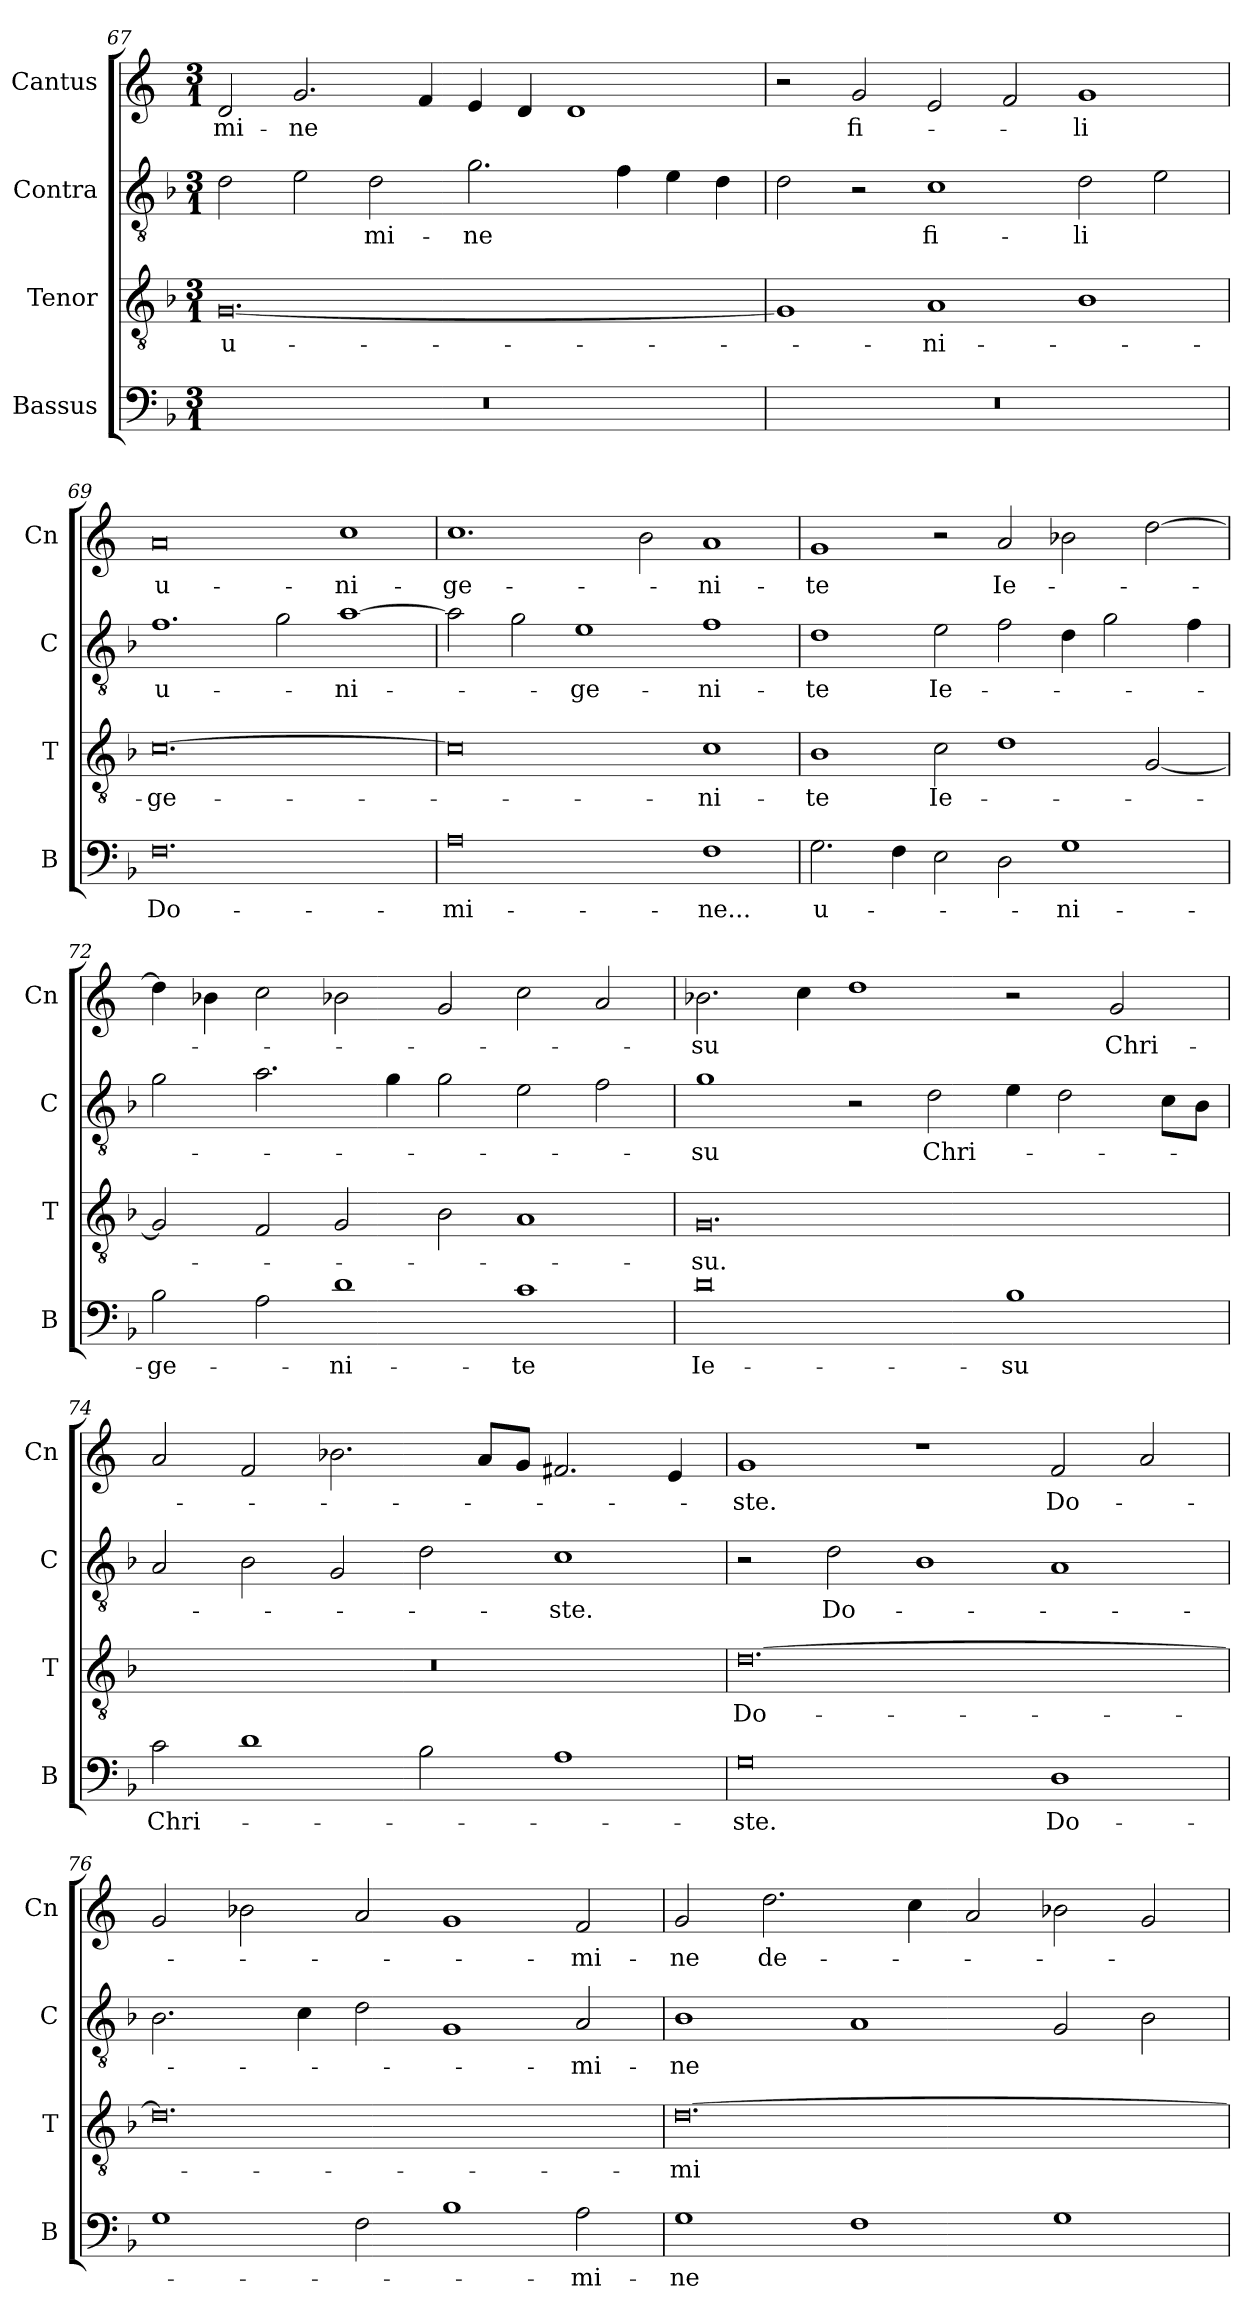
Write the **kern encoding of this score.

**kern	**text	**kern	**text	**kern	**text	**kern	**text
*part4	*part4	*part3	*part3	*part2	*part2	*part1	*part1
*staff4	*staff4	*staff3	*staff3	*staff2	*staff2	*staff1	*staff1
*I"Bassus	*	*I"Tenor	*	*I"Contra	*	*I"Cantus	*
*I'B	*	*I'T	*	*I'C	*	*I'Cn	*
*clefF4	*	*clefGv2	*	*clefGv2	*	*clefG2	*
*k[b-]	*	*k[b-]	*	*k[b-]	*	*k[]	*
*M3/1	*	*M3/1	*	*M3/1	*	*M3/1	*
=67	=67	=67	=67	=67	=67	=67	=67
0.r	.	[0.G	u-	2d\	.	2d/	-mi-
.	.	.	.	2e\	.	2.g/	-ne
.	.	.	.	2d\	-mi-	.	.
.	.	.	.	.	.	4f/	.
.	.	.	.	2.g\	-ne	4e/	.
.	.	.	.	.	.	4d/	.
.	.	.	.	.	.	1d	.
.	.	.	.	4f\	.	.	.
.	.	.	.	4e\	.	.	.
.	.	.	.	4d\	.	.	.
=68	=68	=68	=68	=68	=68	=68	=68
0.r	.	1G]	.	2d\	.	2r	.
.	.	.	.	2r	.	2g/	fi-
.	.	1A	-ni-	1c	fi-	2e/	.
.	.	.	.	.	.	2f/	.
.	.	1B-	.	2d\	-li	1g	-li
.	.	.	.	2e\	.	.	.
=69	=69	=69	=69	=69	=69	=69	=69
0.F	Do-	[0.c	-ge-	1.f	u-	0a	u-
.	.	.	.	2g\	.	.	.
.	.	.	.	[1a	-ni-	1cc	-ni-
=70	=70	=70	=70	=70	=70	=70	=70
0A	-mi-	0c]	.	2a\]	.	1.cc	-ge-
.	.	.	.	2g\	.	.	.
.	.	.	.	1e	-ge-	.	.
.	.	.	.	.	.	2b\	.
1F	-ne...	1c	-ni-	1f	-ni-	1a	-ni-
=71	=71	=71	=71	=71	=71	=71	=71
2.G\	u-	1B-	-te	1d	-te	1g	-te
4F\	.	.	.	.	.	.	.
2E\	.	2c\	Ie-	2e\	Ie-	2r	.
2D\	.	1d	.	2f\	.	2a/	Ie-
1G	-ni-	.	.	4d\	.	2b-X\	.
.	.	.	.	2g\	.	.	.
.	.	[2G/	.	.	.	[2dd\	.
.	.	.	.	4f\	.	.	.
=72	=72	=72	=72	=72	=72	=72	=72
2B-\	-ge-	2G/]	.	2g\	.	4dd\]	.
.	.	.	.	.	.	4b-X\	.
2A\	.	2F/	.	2.a\	.	2cc\	.
1d	-ni-	2G/	.	.	.	2b-X\	.
.	.	.	.	4g\	.	.	.
.	.	2B-\	.	2g\	.	2g/	.
1c	-te	1A	.	2e\	.	2cc\	.
.	.	.	.	2f\	.	2a/	.
=73	=73	=73	=73	=73	=73	=73	=73
0d	Ie-	0.G	-su.	1g	-su	2.b-X\	-su
.	.	.	.	.	.	4cc\	.
.	.	.	.	2r	.	1dd	.
.	.	.	.	2d\	Chri-	.	.
1B-	-su	.	.	4e\	.	2r	.
.	.	.	.	2d\	.	.	.
.	.	.	.	.	.	2g/	Chri-
.	.	.	.	8c\L	.	.	.
.	.	.	.	8B-\J	.	.	.
=74	=74	=74	=74	=74	=74	=74	=74
2c\	Chri-	0.r	.	2A/	.	2a/	.
1d	.	.	.	2B-\	.	2f/	.
.	.	.	.	2G/	.	2.b-X\	.
2B-\	.	.	.	2d\	.	.	.
.	.	.	.	.	.	8a/L	.
.	.	.	.	.	.	8g/J	.
1A	.	.	.	1c	-ste.	2.f#X/	.
.	.	.	.	.	.	4e/	.
=75	=75	=75	=75	=75	=75	=75	=75
0G	-ste.	[0.d	Do-	2r	.	1g	-ste.
.	.	.	.	2d\	Do-	.	.
.	.	.	.	1B-	.	1r	.
1D	Do-	.	.	1A	.	2f/	Do-
.	.	.	.	.	.	2a/	.
=76	=76	=76	=76	=76	=76	=76	=76
1G	.	0.d]	.	2.B-\	.	2g/	.
.	.	.	.	.	.	2b-X\	.
.	.	.	.	4c\	.	.	.
2F\	.	.	.	2d\	.	2a/	.
1B-	.	.	.	1G	.	1g	.
2A\	-mi-	.	.	2A/	-mi-	2f/	-mi-
=77	=77	=77	=77	=77	=77	=77	=77
1G	-ne	[0.d	-mi-	1B-	-ne	2g/	-ne
.	.	.	.	.	.	2.dd\	de-
1F	.	.	.	1A	.	.	.
.	.	.	.	.	.	4cc\	.
.	.	.	.	.	.	2a/	.
1G	.	.	.	2G/	.	2b-X\	.
.	.	.	.	2B-\	.	2g/	.
=	=	=	=	=	=	=	=
*-	*-	*-	*-	*-	*-	*-	*-
